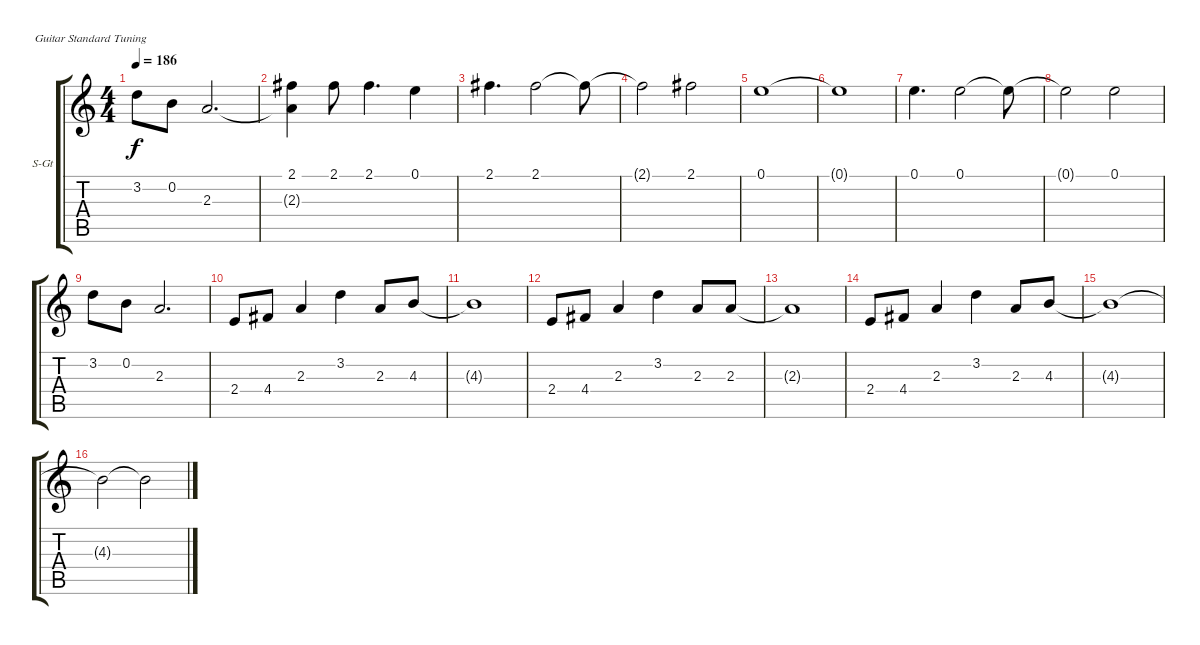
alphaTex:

\defaultSystemsLayout 4
\bracketExtendMode groupsimilarinstruments
\firstSystemTrackNameOrientation horizontal
\otherSystemsTrackNameOrientation horizontal
\track ("Slavko" "S-Gt") {instrument acousticguitarsteel}
\staff {score tabs}
\tuning (E4 B3 G3 D3 A2 E2)
\ts (4 4)
\tempo 186
\clef g2
\ks c
3.2.8{dy f} 0.2.8 2.3.2{d} |
(2.1 2.3{t}).4 2.1.8 2.1.4{d} 0.1.4 |
2.1.4{d} 2.1.2 2.1{t}.8 |
2.1{t}.2 2.1.2 |
0.1.1 |
0.1{t}.1 |
0.1.4{d} 0.1.2 0.1{t}.8 |
0.1{t}.2 0.1.2 |
3.2.8 0.2.8 2.3.2{d} |
2.4.8 4.4.8 2.3.4 3.2.4 2.3.8 4.3.8 |
4.3{t}.1 |
2.4.8 4.4.8 2.3.4 3.2.4 2.3.8 2.3.8 |
2.3{t}.1 |
2.4.8 4.4.8 2.3.4 3.2.4 2.3.8 4.3.8 |
4.3{t}.1 |
4.3{t}.2 4.3{t}.2
